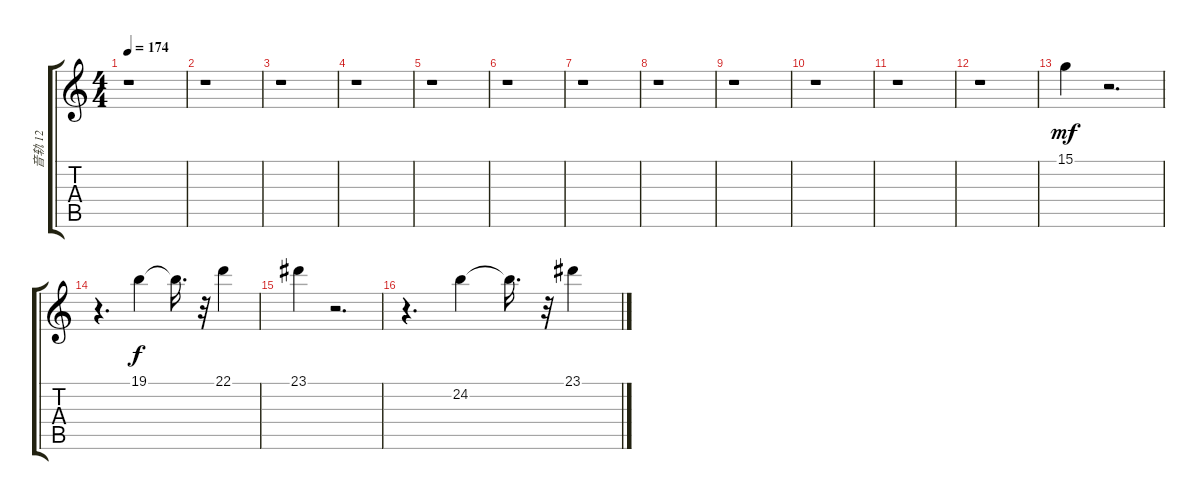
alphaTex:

\track ("音轨 12" "音轨 12") {instrument gunshot}
\staff {score tabs}
\tuning (E4 B3 G3 D3 A2 E2) {hide}
\ts (4 4)
\tempo 174
\clef g2
\ks c
r.1{dy f} |
r.1 |
r.1 |
r.1 |
r.1 |
r.1 |
r.1 |
r.1 |
r.1 |
r.1 |
r.1 |
r.1 |
15.1.4{dy mf} r.2{d} |
r.4{d} 19.1.4{dy f} 19.1{t}.16{d} r.32 22.1.4 |
23.1.4 r.2{d} |
r.4{d} 24.2.4 24.2{t}.16{d} r.32 23.1.4
